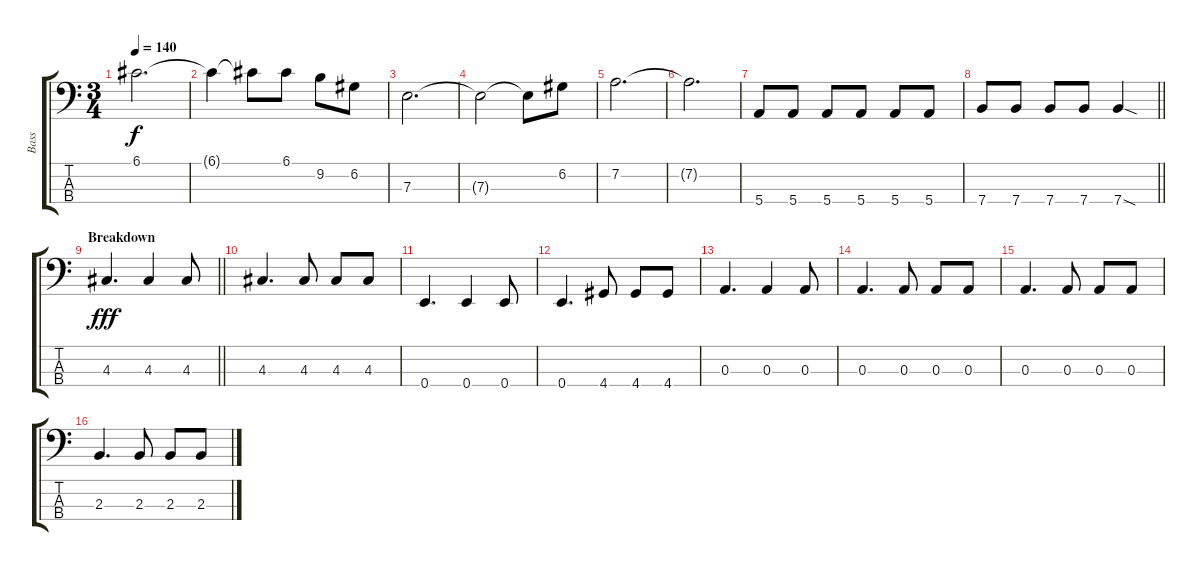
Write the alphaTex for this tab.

\track ("Bass" "Bass") {instrument electricbassfinger}
\staff {score tabs}
\tuning (G2 D2 A1 E1) {hide}
\ts (3 4)
\tempo 140
\clef f4
\ks c
6.1.2{d dy f} |
6.1{t}.4 6.1{t}.8 6.1.8 9.2.8 6.2.8 |
7.3.2{d} |
7.3{t}.2 7.3{t}.8 6.2.8 |
7.2.2{d} |
7.2{t}.2{d} |
5.4.8 5.4.8 5.4.8 5.4.8 5.4.8 5.4.8 |
\barLineRight lightlight
7.4.8 7.4.8 7.4.8 7.4.8 7.4{sod}.4 |
\section ("" "Breakdown")
\barLineRight lightlight
4.3.4{d dy fff} 4.3.4 4.3.8 |
4.3.4{d} 4.3.8 4.3.8 4.3.8 |
0.4.4{d} 0.4.4 0.4.8 |
0.4.4{d} 4.4.8 4.4.8 4.4.8 |
0.3.4{d} 0.3.4 0.3.8 |
0.3.4{d} 0.3.8 0.3.8 0.3.8 |
0.3.4{d} 0.3.8 0.3.8 0.3.8 |
2.3.4{d} 2.3.8 2.3.8 2.3.8
